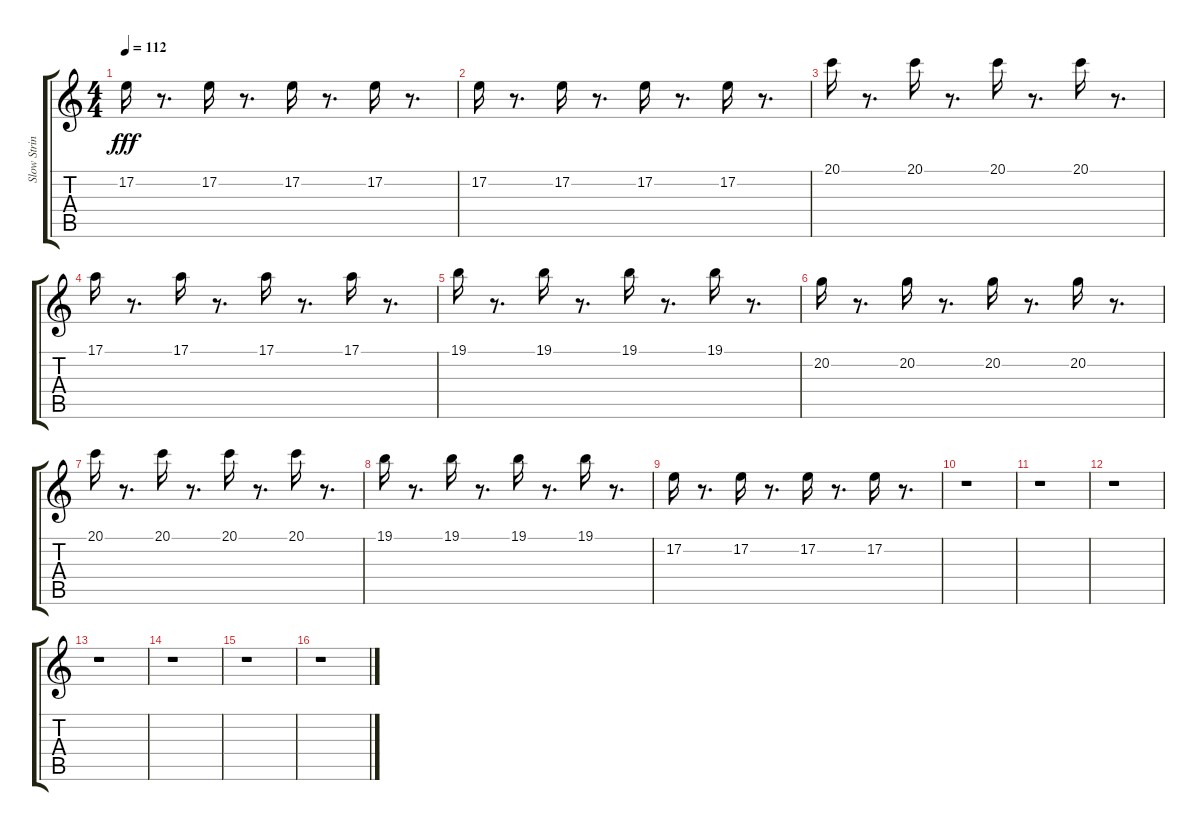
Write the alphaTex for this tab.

\track ("Slow Strings " "Slow Strin") {instrument stringensemble1}
\staff {score tabs}
\tuning (E4 B3 G3 D3 A2 E2) {hide}
\ts (4 4)
\tempo 112
\clef g2
\ks c
17.2.16{dy fff} r.8{d} 17.2.16 r.8{d} 17.2.16 r.8{d} 17.2.16 r.8{d} |
17.2.16 r.8{d} 17.2.16 r.8{d} 17.2.16 r.8{d} 17.2.16 r.8{d} |
20.1.16 r.8{d} 20.1.16 r.8{d} 20.1.16 r.8{d} 20.1.16 r.8{d} |
17.1.16 r.8{d} 17.1.16 r.8{d} 17.1.16 r.8{d} 17.1.16 r.8{d} |
19.1.16 r.8{d} 19.1.16 r.8{d} 19.1.16 r.8{d} 19.1.16 r.8{d} |
20.2.16 r.8{d} 20.2.16 r.8{d} 20.2.16 r.8{d} 20.2.16 r.8{d} |
20.1.16 r.8{d} 20.1.16 r.8{d} 20.1.16 r.8{d} 20.1.16 r.8{d} |
19.1.16 r.8{d} 19.1.16 r.8{d} 19.1.16 r.8{d} 19.1.16 r.8{d} |
17.2.16 r.8{d} 17.2.16 r.8{d} 17.2.16 r.8{d} 17.2.16 r.8{d} |
r.1 |
r.1 |
r.1 |
r.1 |
r.1 |
r.1 |
r.1
